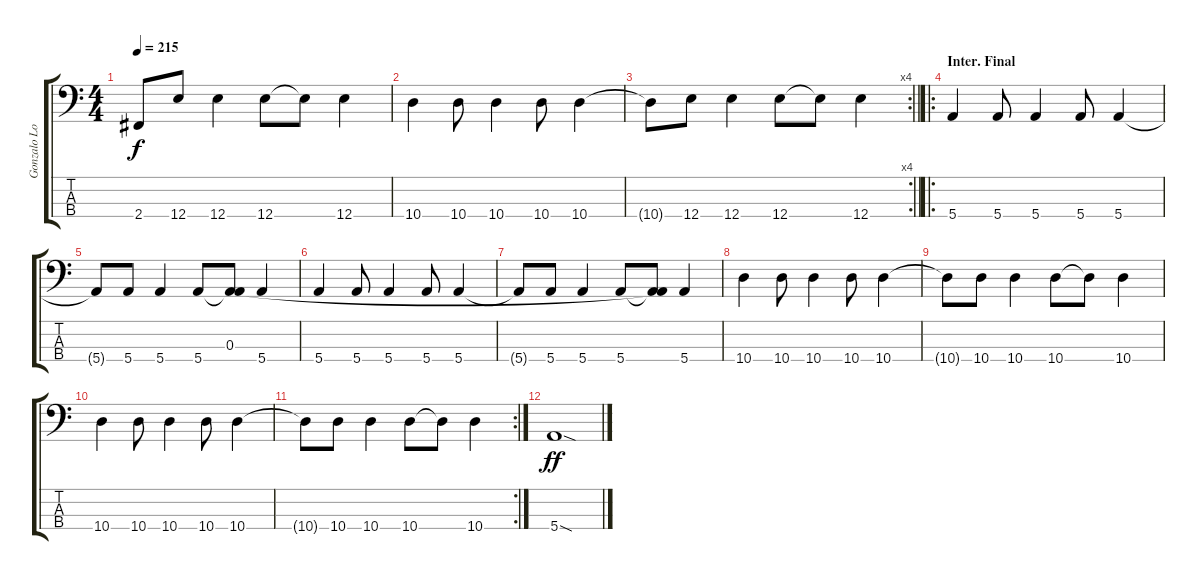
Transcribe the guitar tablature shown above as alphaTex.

\track ("Gonzalo Lopez" "Gonzalo Lo") {instrument electricbassfinger}
\staff {score tabs}
\tuning (G2 D2 A1 E1) {hide}
\ts (4 4)
\tempo 215
\clef f4
\ks c
2.4{t}.8{dy f} 12.4.8 12.4.4 12.4.8 12.4{t}.8 12.4.4 |
10.4.4 10.4.8 10.4.4 10.4.8 10.4.4 |
\rc 4
\barLineRight lightlight
10.4{t}.8 12.4.8 12.4.4 12.4.8 12.4{t}.8 12.4.4 |
\ro
\section ("" "Inter. Final")
5.4.4 5.4.8 5.4.4 5.4.8 5.4.4 |
5.4{t}.8 5.4.8 5.4.4 5.4.8 (0.3 5.4{t}).8 5.4.4 |
5.4.4 5.4.8 5.4.4 5.4.8 5.4.4 |
5.4{t}.8 5.4.8 5.4.4 5.4.8 (0.3{t} 5.4{t}).8 5.4.4 |
10.4.4 10.4.8 10.4.4 10.4.8 10.4.4 |
10.4{t}.8 10.4.8 10.4.4 10.4.8 10.4{t}.8 10.4.4 |
10.4.4 10.4.8 10.4.4 10.4.8 10.4.4 |
\rc 2
10.4{t}.8 10.4.8 10.4.4 10.4.8 10.4{t}.8 10.4.4 |
5.4{sod}.1{dy ff}
